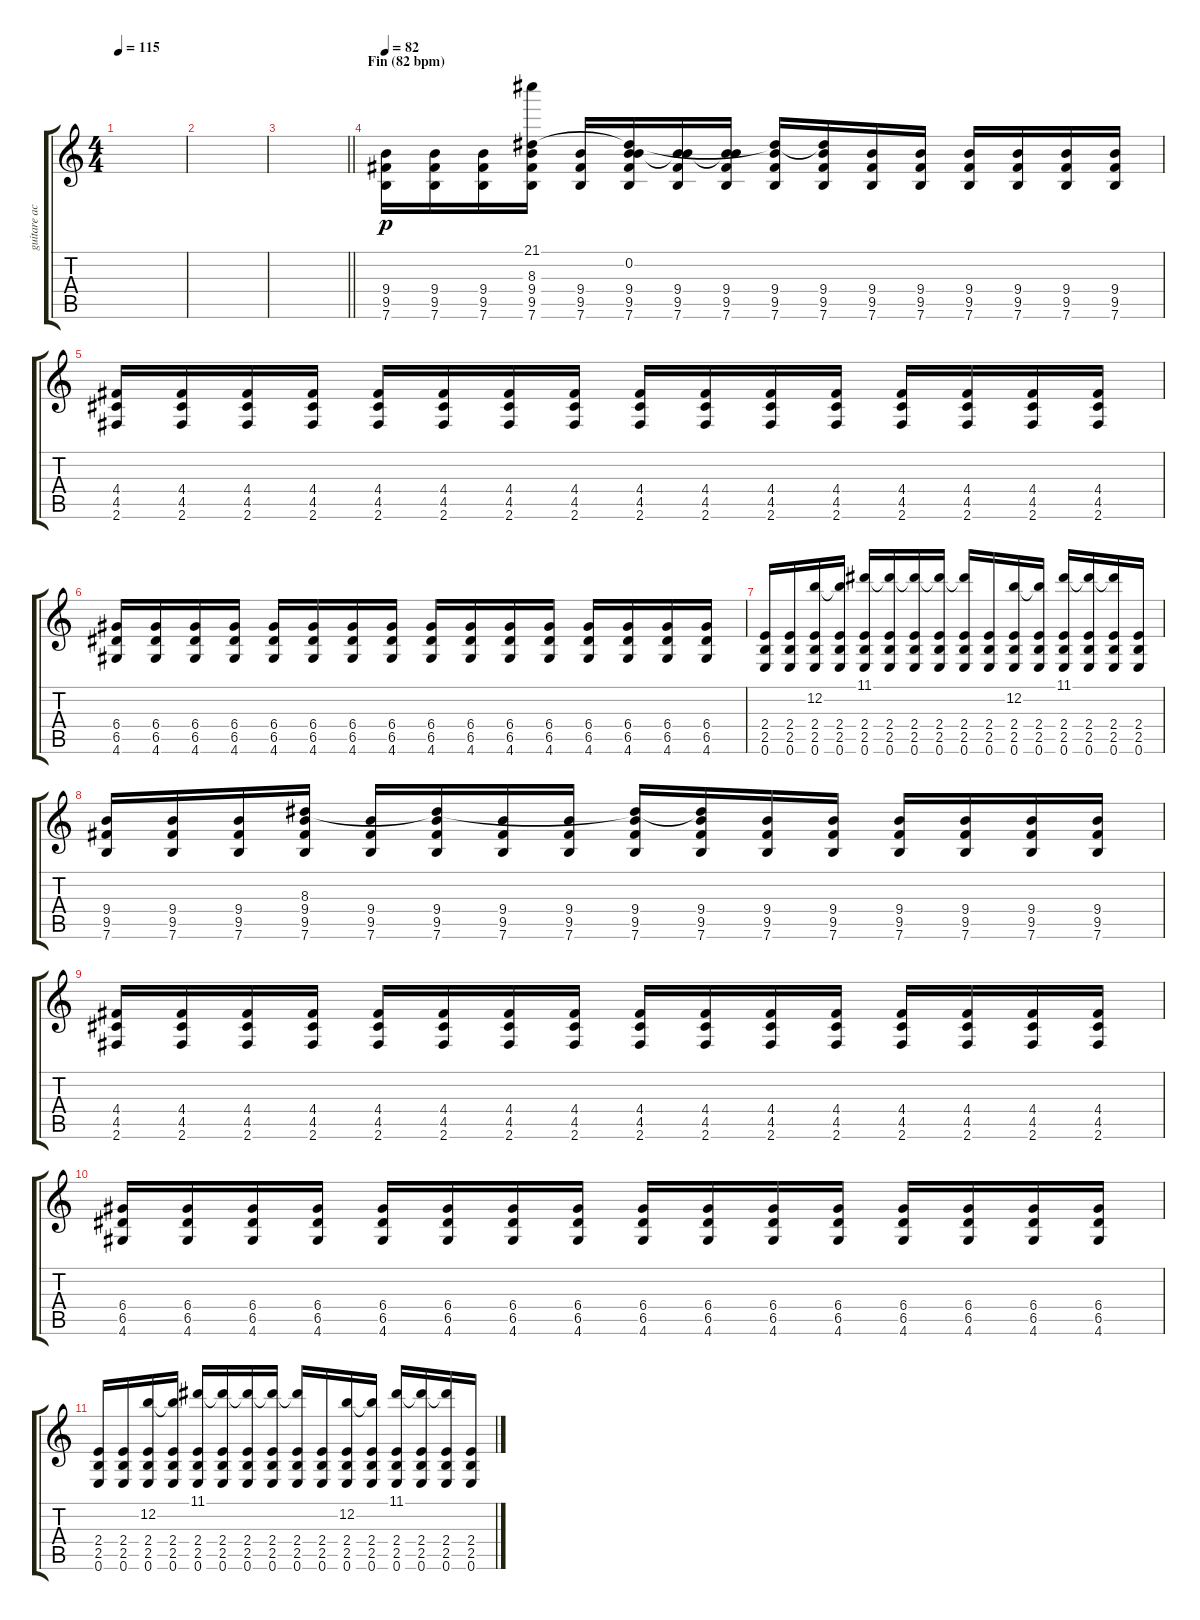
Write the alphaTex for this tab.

\track ("guitare acoustic (Deryck)" "guitare ac") {instrument acousticguitarnylon}
\staff {score tabs}
\tuning (E4 B3 G3 D3 A2 E2) {hide}
\ts (4 4)
\tempo 115
\clef g2
\ks c
|
|
\barLineRight lightlight
|
\section ("" "Fin (82 bpm)")
\tempo 82
(9.4 9.5 7.6).16{dy p} (9.4 9.5 7.6).16 (9.4 9.5 7.6).16 (21.1 8.3 9.4 9.5 7.6).16 (9.4 9.5 7.6).16 (0.2 8.3{t} 9.4 9.5 7.6).16 (0.2{t} 9.4 9.5 7.6).16 (0.2{t} 9.4 9.5 7.6).16 (8.3{t} 9.4 9.5 7.6).16 (8.3{t} 9.4 9.5 7.6).16 (9.4 9.5 7.6).16 (9.4 9.5 7.6).16 (9.4 9.5 7.6).16 (9.4 9.5 7.6).16 (9.4 9.5 7.6).16 (9.4 9.5 7.6).16 |
(4.4 4.5 2.6).16 (4.4 4.5 2.6).16 (4.4 4.5 2.6).16 (4.4 4.5 2.6).16 (4.4 4.5 2.6).16 (4.4 4.5 2.6).16 (4.4 4.5 2.6).16 (4.4 4.5 2.6).16 (4.4 4.5 2.6).16 (4.4 4.5 2.6).16 (4.4 4.5 2.6).16 (4.4 4.5 2.6).16 (4.4 4.5 2.6).16 (4.4 4.5 2.6).16 (4.4 4.5 2.6).16 (4.4 4.5 2.6).16 |
(6.4 6.5 4.6).16 (6.4 6.5 4.6).16 (6.4 6.5 4.6).16 (6.4 6.5 4.6).16 (6.4 6.5 4.6).16 (6.4 6.5 4.6).16 (6.4 6.5 4.6).16 (6.4 6.5 4.6).16 (6.4 6.5 4.6).16 (6.4 6.5 4.6).16 (6.4 6.5 4.6).16 (6.4 6.5 4.6).16 (6.4 6.5 4.6).16 (6.4 6.5 4.6).16 (6.4 6.5 4.6).16 (6.4 6.5 4.6).16 |
(2.4 2.5 0.6).16 (2.4 2.5 0.6).16 (12.2 2.4 2.5 0.6).16 (12.2{t} 2.4 2.5 0.6).16 (11.1 2.4 2.5 0.6).16 (11.1{t} 2.4 2.5 0.6).16 (11.1{t} 2.4 2.5 0.6).16 (11.1{t} 2.4 2.5 0.6).16 (11.1{t} 2.4 2.5 0.6).16 (2.4 2.5 0.6).16 (12.2 2.4 2.5 0.6).16 (12.2{t} 2.4 2.5 0.6).16 (11.1 2.4 2.5 0.6).16 (11.1{t} 2.4 2.5 0.6).16 (11.1{t} 2.4 2.5 0.6).16 (2.4 2.5 0.6).16 |
(9.4 9.5 7.6).16 (9.4 9.5 7.6).16 (9.4 9.5 7.6).16 (8.3 9.4 9.5 7.6).16 (9.4 9.5 7.6).16 (8.3{t} 9.4 9.5 7.6).16 (9.4 9.5 7.6).16 (9.4 9.5 7.6).16 (8.3{t} 9.4 9.5 7.6).16 (8.3{t} 9.4 9.5 7.6).16 (9.4 9.5 7.6).16 (9.4 9.5 7.6).16 (9.4 9.5 7.6).16 (9.4 9.5 7.6).16 (9.4 9.5 7.6).16 (9.4 9.5 7.6).16 |
(4.4 4.5 2.6).16 (4.4 4.5 2.6).16 (4.4 4.5 2.6).16 (4.4 4.5 2.6).16 (4.4 4.5 2.6).16 (4.4 4.5 2.6).16 (4.4 4.5 2.6).16 (4.4 4.5 2.6).16 (4.4 4.5 2.6).16 (4.4 4.5 2.6).16 (4.4 4.5 2.6).16 (4.4 4.5 2.6).16 (4.4 4.5 2.6).16 (4.4 4.5 2.6).16 (4.4 4.5 2.6).16 (4.4 4.5 2.6).16 |
(6.4 6.5 4.6).16 (6.4 6.5 4.6).16 (6.4 6.5 4.6).16 (6.4 6.5 4.6).16 (6.4 6.5 4.6).16 (6.4 6.5 4.6).16 (6.4 6.5 4.6).16 (6.4 6.5 4.6).16 (6.4 6.5 4.6).16 (6.4 6.5 4.6).16 (6.4 6.5 4.6).16 (6.4 6.5 4.6).16 (6.4 6.5 4.6).16 (6.4 6.5 4.6).16 (6.4 6.5 4.6).16 (6.4 6.5 4.6).16 |
(2.4 2.5 0.6).16 (2.4 2.5 0.6).16 (12.2 2.4 2.5 0.6).16 (12.2{t} 2.4 2.5 0.6).16 (11.1 2.4 2.5 0.6).16 (11.1{t} 2.4 2.5 0.6).16 (11.1{t} 2.4 2.5 0.6).16 (11.1{t} 2.4 2.5 0.6).16 (11.1{t} 2.4 2.5 0.6).16 (2.4 2.5 0.6).16 (12.2 2.4 2.5 0.6).16 (12.2{t} 2.4 2.5 0.6).16 (11.1 2.4 2.5 0.6).16 (11.1{t} 2.4 2.5 0.6).16 (11.1{t} 2.4 2.5 0.6).16 (2.4 2.5 0.6).16
